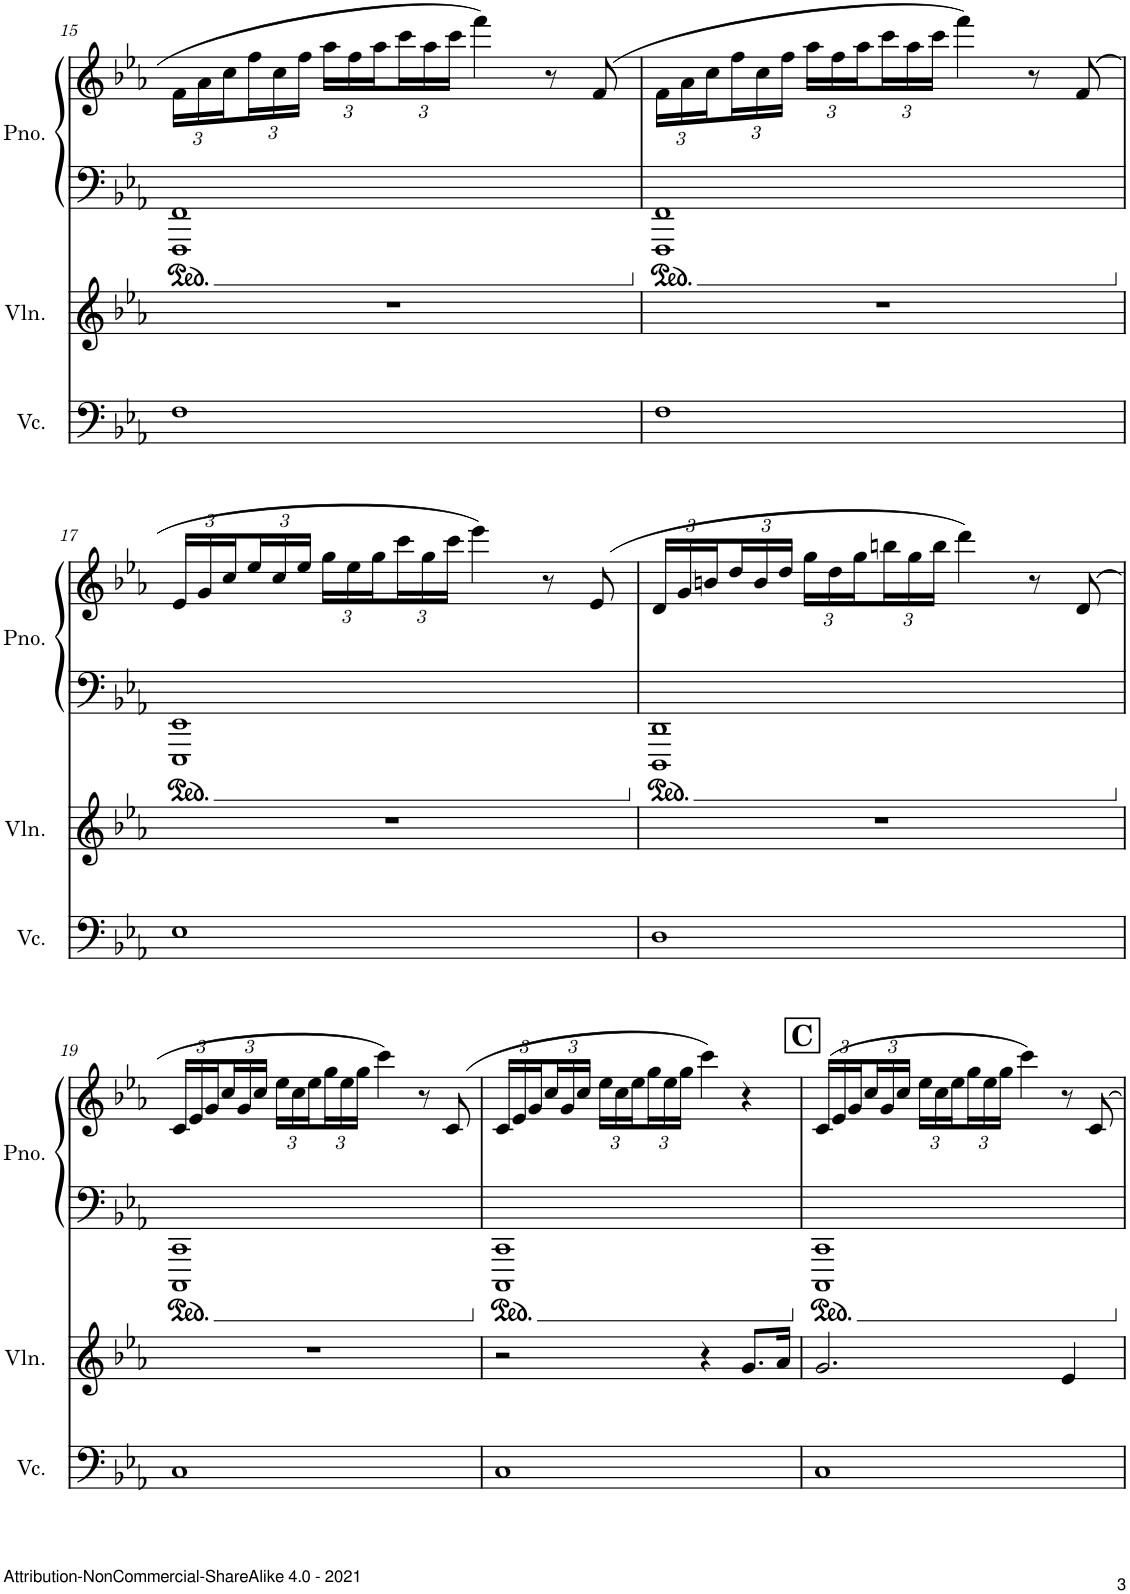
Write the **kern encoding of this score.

**kern	**kern	**kern	**kern
*part3	*part2	*part1	*part1
*staff4	*staff3	*staff2	*staff1
*I"Violoncello	*I"Violin	*I"Piano	*
*I'Vc.	*I'Vln.	*I'Pno.	*
!!LO:PB:g=z
*clefF4	*clefG2	*clefF4	*clefG2
*k[b-e-a-]	*k[b-e-a-]	*k[b-e-a-]	*k[b-e-a-]
*M4/4	*M4/4	*M4/4	*M4/4
*	*	*	*Xbrackettup
=15	=15	=15	=15
1F	1r	1FFF 1FF	24f\LL
.	.	.	24a-\
.	.	.	24cc\
.	.	.	24ff\
.	.	.	24cc\
.	.	.	24ff\JJ
.	.	.	24aa-\LL
.	.	.	24ff\
.	.	.	24aa-\
.	.	.	24ccc\
.	.	.	24aa-\
.	.	.	24ccc\JJ
.	.	.	4fff\
.	.	.	8r
.	.	.	(8f/
=16	=16	=16	=16
1F	1r	1FFF 1FF	24f\LL
.	.	.	24a-\
.	.	.	24cc\
.	.	.	24ff\
.	.	.	24cc\
.	.	.	24ff\JJ
.	.	.	24aa-\LL
.	.	.	24ff\
.	.	.	24aa-\
.	.	.	24ccc\
.	.	.	24aa-\
.	.	.	24ccc\JJ
.	.	.	4fff\)
.	.	.	8r
.	.	.	(8f/
!!LO:LB:g=z
=17	=17	=17	=17
1E-	1r	1EEE- 1EE-	24e-/LL
.	.	.	24g/
.	.	.	24cc/
.	.	.	24ee-/
.	.	.	24cc/
.	.	.	24ee-/JJ
.	.	.	24gg\LL
.	.	.	24ee-\
.	.	.	24gg\
.	.	.	24ccc\
.	.	.	24gg\
.	.	.	24ccc\JJ
.	.	.	4eee-\)
.	.	.	8r
.	.	.	(8e-/
=18	=18	=18	=18
1D	1r	1DDD 1DD	24d/LL
.	.	.	24g/
.	.	.	24bn/
.	.	.	24dd/
.	.	.	24b/
.	.	.	24dd/JJ
.	.	.	24gg\LL
.	.	.	24dd\
.	.	.	24gg\
.	.	.	24bbn\
.	.	.	24gg\
.	.	.	24bb\JJ
.	.	.	4ddd\)
.	.	.	8r
.	.	.	(8d/
!!LO:LB:g=z
=19	=19	=19	=19
1C	1r	1CCC 1CC	24c/LL
.	.	.	24e-/
.	.	.	24g/
.	.	.	24cc/
.	.	.	24g/
.	.	.	24cc/JJ
.	.	.	24ee-\LL
.	.	.	24cc\
.	.	.	24ee-\
.	.	.	24gg\
.	.	.	24ee-\
.	.	.	24gg\JJ
.	.	.	4ccc\)
.	.	.	8r
.	.	.	(8c/
=20	=20	=20	=20
1C	2r	1CCC 1CC	24c/LL
.	.	.	24e-/
.	.	.	24g/
.	.	.	24cc/
.	.	.	24g/
.	.	.	24cc/JJ
.	.	.	24ee-\LL
.	.	.	24cc\
.	.	.	24ee-\
.	.	.	24gg\
.	.	.	24ee-\
.	.	.	24gg\JJ
.	4r	.	4ccc\)
.	8.g/L	.	4r
.	16a-/Jk	.	.
!!LO:REH:place=s1:a:B:cj:fs=14:t=C
=21	=21	=21	=21
1C	2.g/	1CCC 1CC	(24c/LL
.	.	.	24e-/
.	.	.	24g/
.	.	.	24cc/
.	.	.	24g/
.	.	.	24cc/JJ
.	.	.	24ee-\LL
.	.	.	24cc\
.	.	.	24ee-\
.	.	.	24gg\
.	.	.	24ee-\
.	.	.	24gg\JJ
.	.	.	4ccc\)
.	4e-/	.	8r
.	.	.	8c/
=	=	=	=
*-	*-	*-	*-
